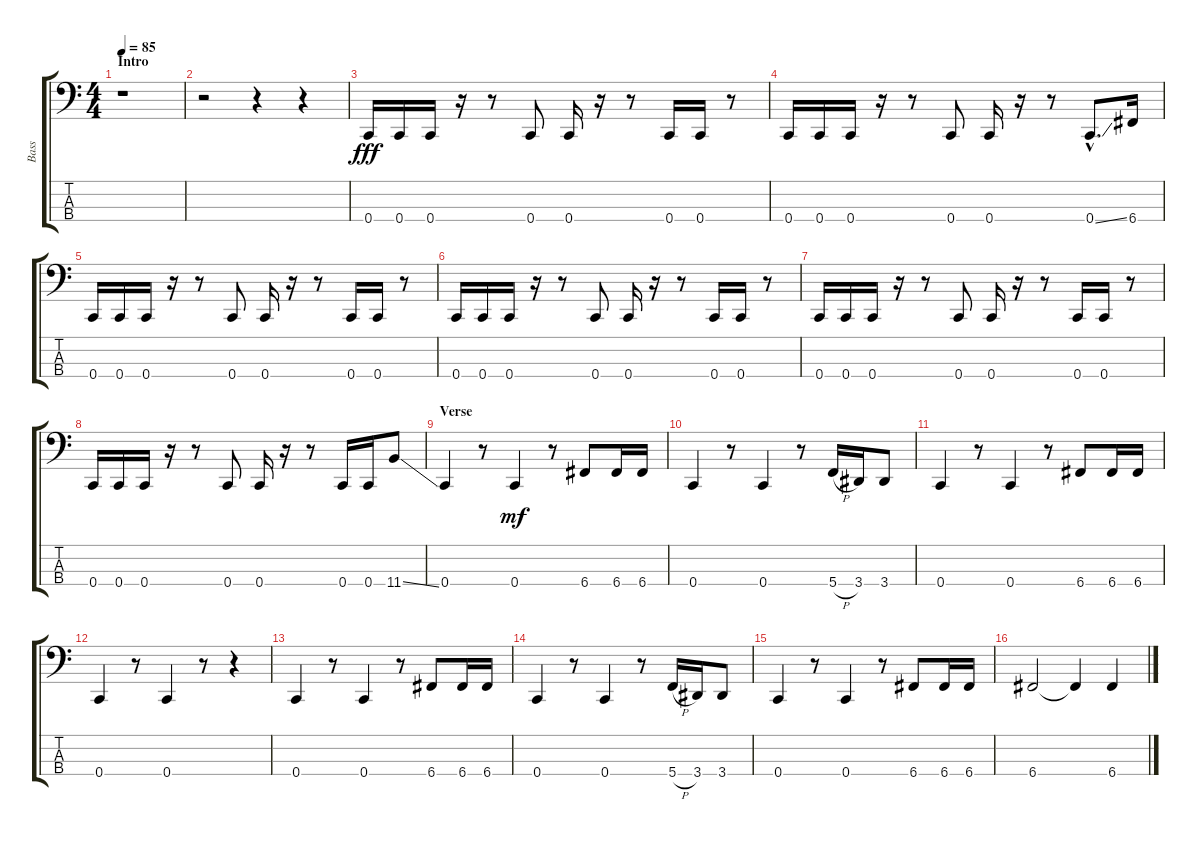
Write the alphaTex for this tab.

\track ("Bass" "Bass") {instrument electricbassfinger}
\staff {score tabs}
\tuning (F2 C2 G1 C1) {hide}
\ts (4 4)
\section ("" "Intro")
\tempo 85
\clef f4
\ks c
r.1{dy fff instrument electricbassfinger} |
r.2 r.4 r.4 |
0.4.16 0.4.16 0.4.16 r.16 r.8 0.4.8 0.4.16 r.16 r.8 0.4.16 0.4.16 r.8 |
0.4.16 0.4.16 0.4.16 r.16 r.8 0.4.8 0.4.16 r.16 r.8 0.4{ss hac}.8{d} 6.4.16 |
0.4.16 0.4.16 0.4.16 r.16 r.8 0.4.8 0.4.16 r.16 r.8 0.4.16 0.4.16 r.8 |
0.4.16 0.4.16 0.4.16 r.16 r.8 0.4.8 0.4.16 r.16 r.8 0.4.16 0.4.16 r.8 |
0.4.16 0.4.16 0.4.16 r.16 r.8 0.4.8 0.4.16 r.16 r.8 0.4.16 0.4.16 r.8 |
0.4.16 0.4.16 0.4.16 r.16 r.8 0.4.8 0.4.16 r.16 r.8 0.4.16 0.4.16 11.4{ss}.8 |
\section ("" "Verse")
0.4.4 r.8 0.4.4{dy mf} r.8 6.4.8 6.4.16 6.4.16 |
0.4.4 r.8 0.4.4 r.8 5.4{h}.16 3.4.16 3.4.8 |
0.4.4 r.8 0.4.4 r.8 6.4.8 6.4.16 6.4.16 |
0.4.4 r.8 0.4.4 r.8 r.4 |
0.4.4 r.8 0.4.4 r.8 6.4.8 6.4.16 6.4.16 |
0.4.4 r.8 0.4.4 r.8 5.4{h}.16 3.4.16 3.4.8 |
0.4.4 r.8 0.4.4 r.8 6.4.8 6.4.16 6.4.16 |
6.4.2 6.4{t}.4 6.4{ss}.4
